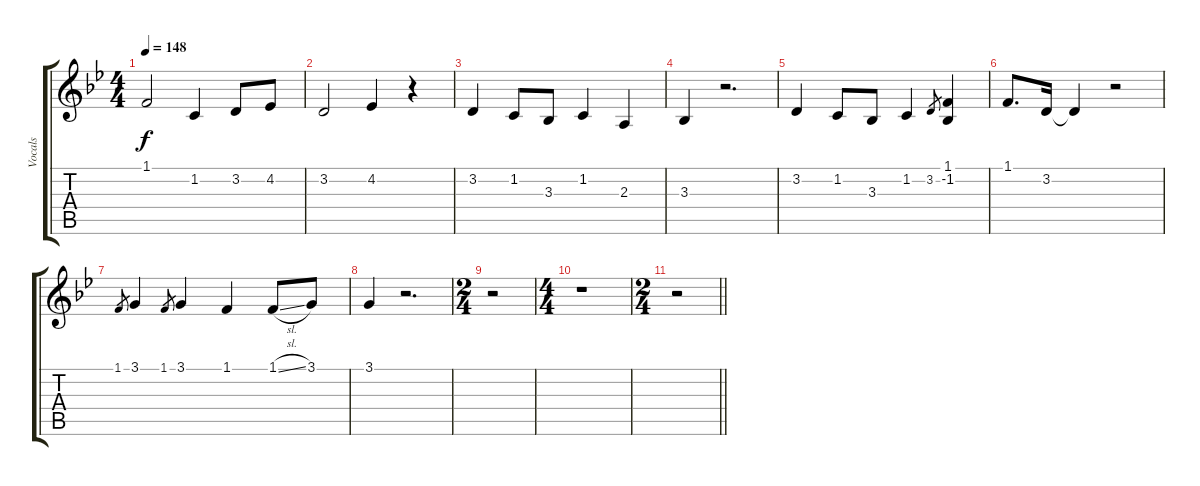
\track ("Vocals" "Vocals") {instrument bassoon}
\staff {score tabs}
\tuning (E4 B3 G3 D3 A2 E2) {hide}
\ts (4 4)
\tempo 148
\clef g2
\ks gminor
1.1.2{dy f} 1.2.4 3.2.8 4.2.8 |
3.2.2 4.2.4 r.4 |
3.2.4 1.2.8 3.3.8 1.2.4 2.3.4 |
3.3.4 r.2{d} |
3.2.4 1.2.8 3.3.8 1.2.4 3.2.8{gr} (1.1 -1.2).4 |
1.1.8{d} 3.2.16 3.2{t}.4 r.2 |
1.1.8{gr} 3.1.4 1.1.8{gr} 3.1.4 1.1.4 1.1{sl}.8 3.1.8 |
3.1.4 r.2{d} |
\ts (2 4)
r.2 |
\ts (4 4)
r.1 |
\ts (2 4)
\barLineRight lightlight
r.2
